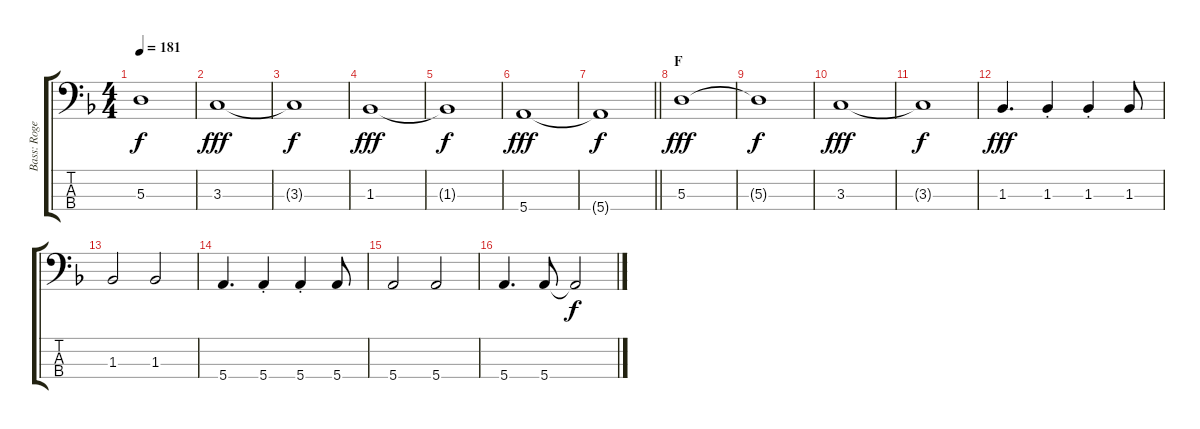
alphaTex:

\track ("Bass: Roger" "Bass: Roge") {instrument synthbass2}
\staff {score tabs}
\tuning (G2 D2 A1 E1) {hide}
\ts (4 4)
\tempo 181
\clef f4
\ks f
5.3{t}.1{dy f} |
3.3.1{dy fff} |
3.3{t}.1{dy f} |
1.3.1{dy fff} |
1.3{t}.1{dy f} |
5.4.1{dy fff} |
\barLineRight lightlight
5.4{t}.1{dy f} |
\section ("" "F")
5.3.1{dy fff} |
5.3{t}.1{dy f} |
3.3.1{dy fff} |
3.3{t}.1{dy f} |
1.3.4{d dy fff} 1.3{st}.4 1.3{st}.4 1.3.8 |
1.3.2 1.3.2 |
5.4.4{d} 5.4{st}.4 5.4{st}.4 5.4.8 |
5.4.2 5.4.2 |
5.4.4{d} 5.4.8 5.4{t}.2{dy f}
